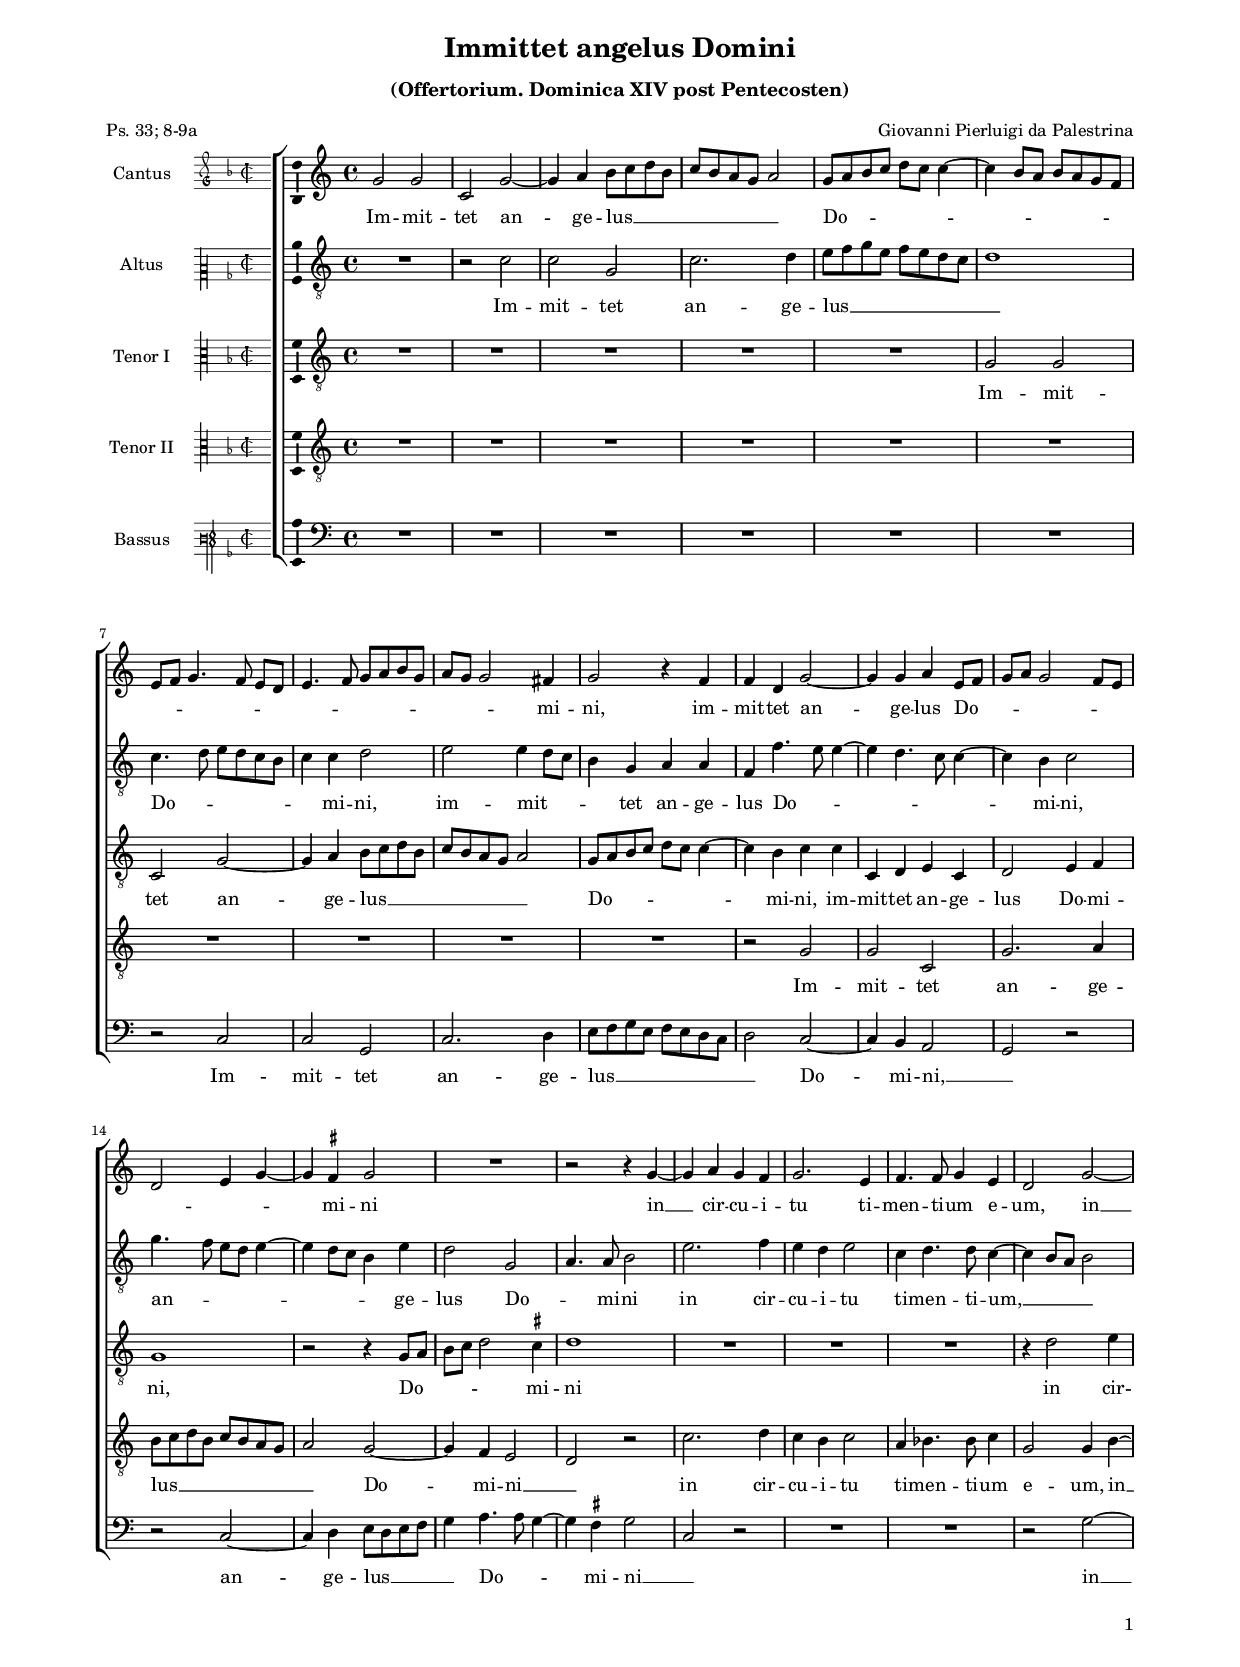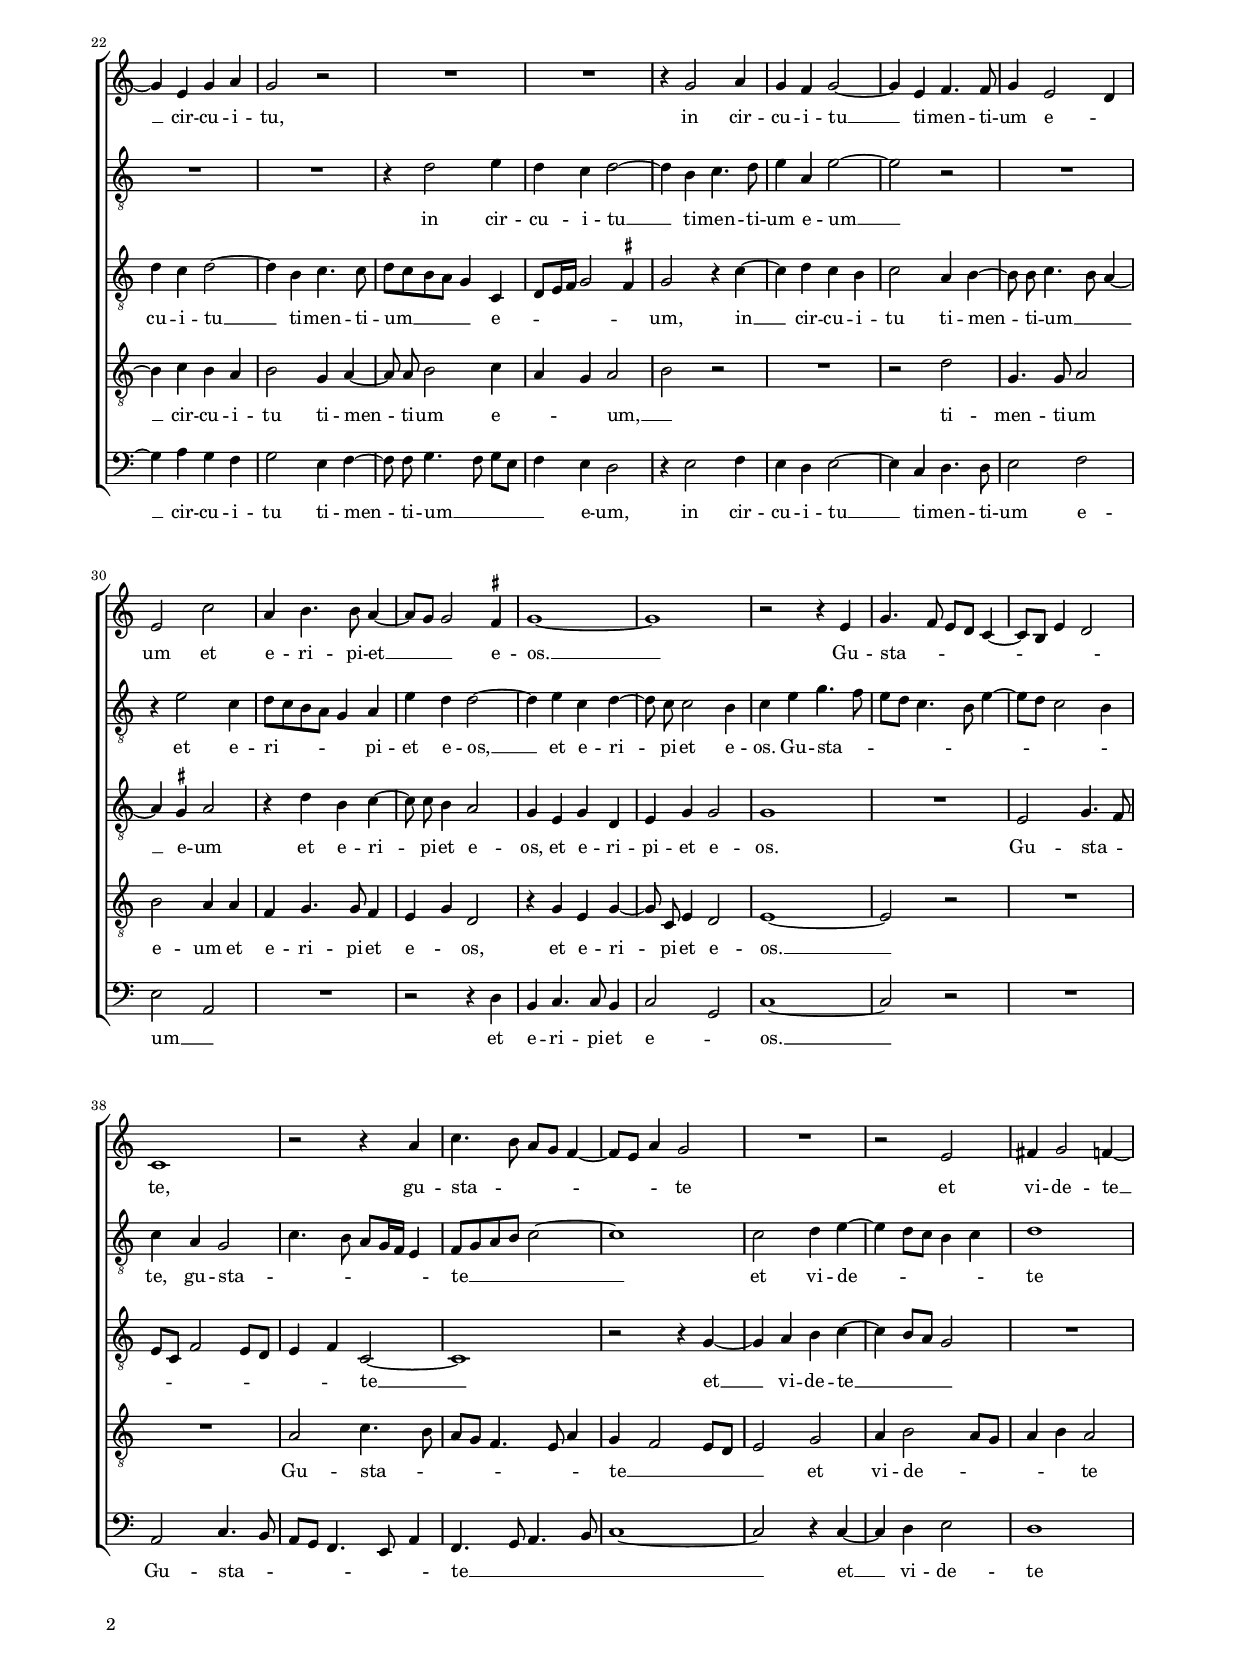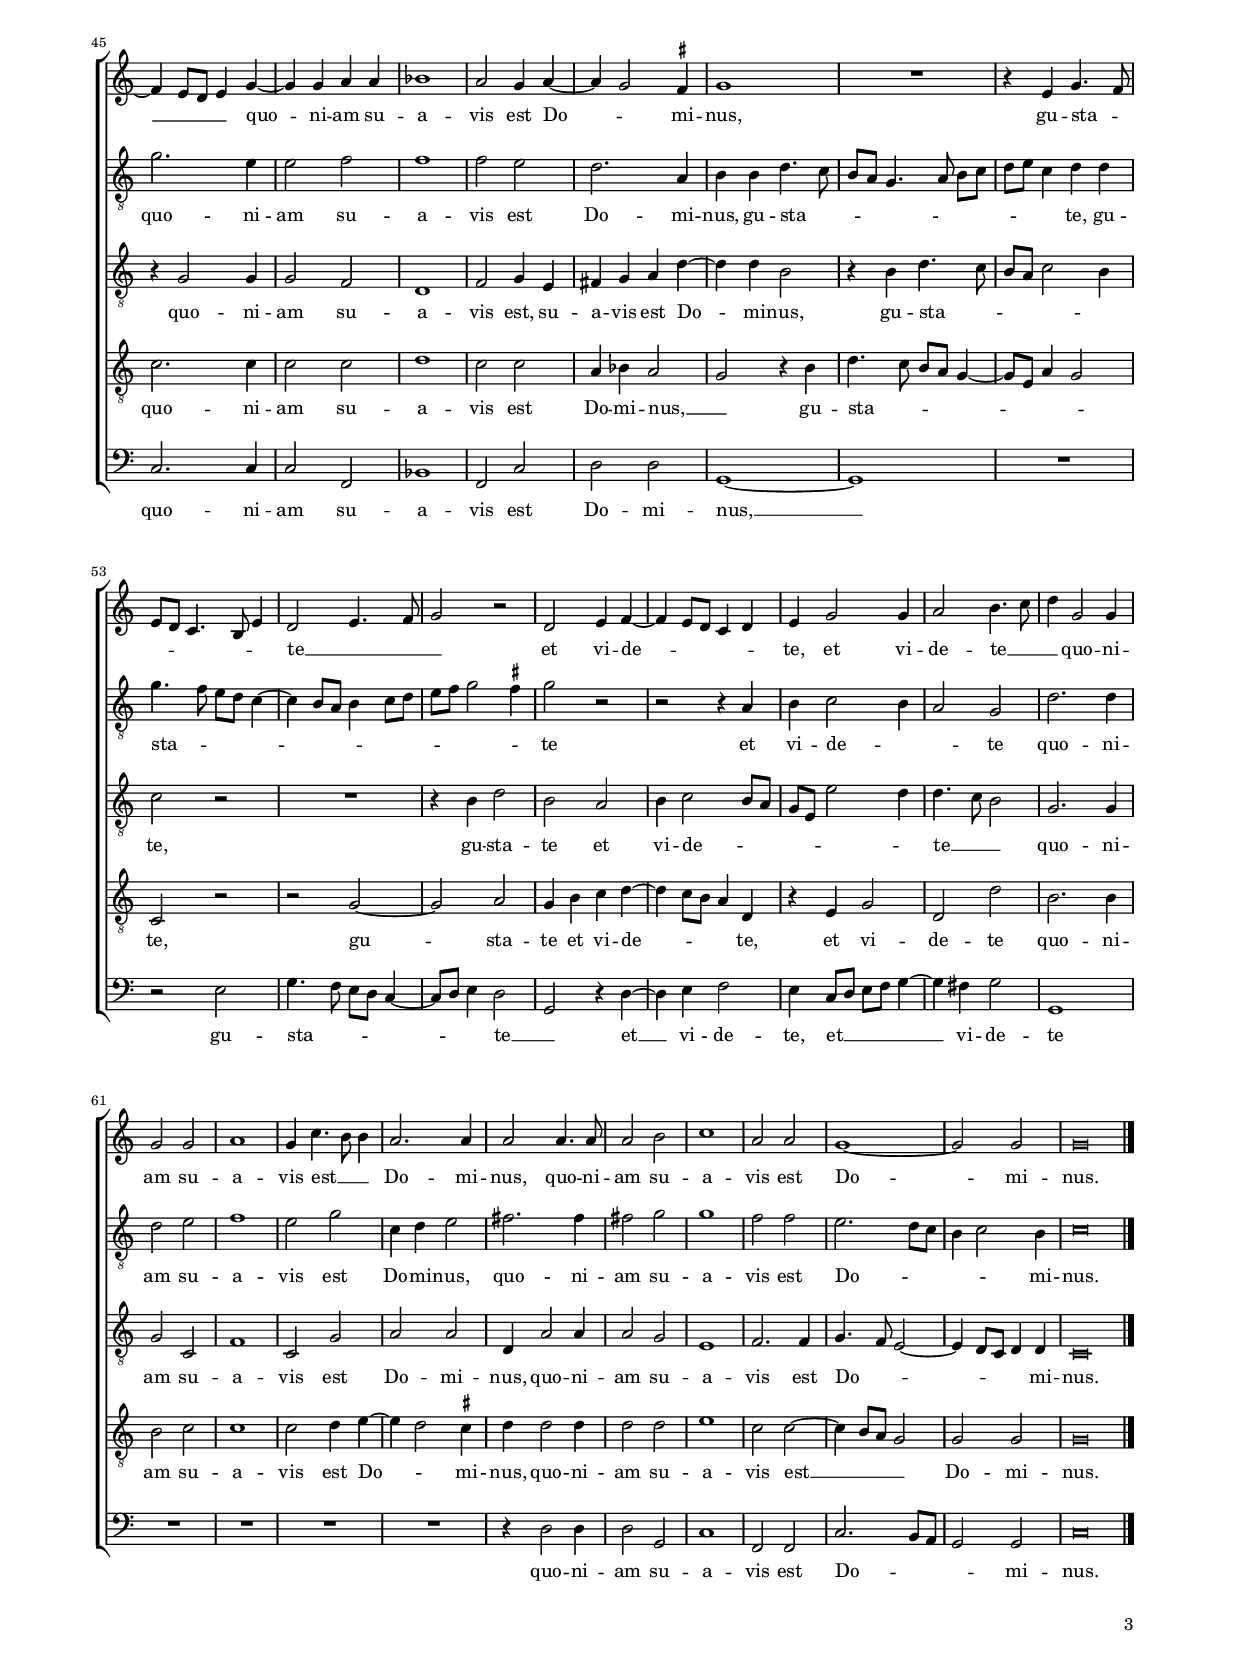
\header
{
  title="Immittet angelus Domini"
  subtitle=\markup { \column { \vspace #0.5 "(Offertorium. Dominica XIV post Pentecosten)" \transparent "x" } }
  composer="Giovanni Pierluigi da Palestrina"
  poet="Ps. 33; 8-9a"
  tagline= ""
}

\version "2.24.1"
\language deutsch
#(set-global-staff-size 15)
% #(set-default-paper-size "letter")
#(ly:set-option 'point-and-click #f)




	ficta = { \once \set suggestAccidentals = ##t }

	forget = #(define-music-function (music) (ly:music?) #{
		\accidentalStyle forget
		$music
		\accidentalStyle default
		#})

    
\paper
	{
	top-margin = 1.6 \cm
	bottom-margin = 1 \cm
	left-margin = 1.8 \cm
	right-margin = 1.8 \cm
	ragged-bottom = ##f
	ragged-last-bottom = ##t
	print-page-number = ##f
	system-system-spacing = #'((basic-distance . 17) (minimum-distance . 14) (padding . 5) (strechability . 150))
	oddFooterMarkup=\markup   \fill-line { "" \fromproperty #'page:page-number-string }
	evenFooterMarkup=\markup  \fill-line { \fromproperty #'page:page-number-string "" }
	last-bottom-spacing = #'((basic-distance . 12) (minimum-distance . 7) (padding . 4))
%	systems-per-page = 3
%   page-count = 3
%	min-systems-per-page = 3
	}

	
global = {
	\key f \major
	\time 4/4
	\set Score.tempoHideNote = ##t
	\tempo 4 = 100
	\skip 1*70
	\set Score.measureLength = #(ly:make-moment 2/1)
	\skip 1*2 \bar "|."
	}
    

incipitcantus = \relative c' {
    \time 2/2
    \clef "petrucci-g2"
    \key f \major
    }
    
incipitcantusVoice = <<
    \new MensuralVoice <<
        { s1 \noBreak }
        \incipitcantus
    >>
    >>
    
    
incipitaltus = \relative c' {
    \time 2/2
    \clef "petrucci-c2"
    \key f \major
    s4 \bar ""
    }
    
incipitaltusVoice = <<
    \new MensuralVoice <<
        { s1 \noBreak }
        \incipitaltus
    >>
    >>
    
incipittenor = \relative c' {
    \time 2/2
    \clef "petrucci-c3"
    \key f \major
    }
    
incipittenorVoice = <<
    \new MensuralVoice <<
        { s1 \noBreak }
        \incipittenor
    >>
    >>
    
incipitquintus = \relative c' {
    \time 2/2
    \clef "petrucci-c3"
    \key f \major
    }
    
incipitquintusVoice = <<
    \new MensuralVoice <<
        { s1 \noBreak }
        \incipitquintus
    >>
    >>
    
    
incipitbassus= \relative c {
    \time 2/2
    \clef "petrucci-f3"
    \key f \major
    }
    
incipitbassusVoice = <<
    \new MensuralVoice <<
        { s1 \noBreak }
        \incipitbassus
    >>
    >>


cantus =  \relative c''
	{
	c2 c
	f,2 c'~
	c4 d e8 f g e
	f8 e d c d2
%5
	c8 d e f g f f4~ |
	f4 e8 d e8 d c b
	a8 b c4. b8 a[ g]
	a4. b8 c8 d e c
	d8 c c2 h4
%10
	c2 r4 b |
	b4 g c2~
	c4 c d a8 b
	c8 d c2 b8 a
	g2 a4 c~
%15
	c4 \ficta h c2 |
	R1
	r2 r4 c~
	c4 d c b
	c2. a4
%20
	b4. b8 c4 a |
	g2 c~
	c4 a c d
	c2 r
	R1
%25
	R1 |
	r4 c2 d4
	c4 b c2~
	c4 a b4. b8
	c4 a2 g4
%30
	a2 f' |
	d4 e4. e8 d4~
	d8 c c2 \ficta h4
	c1~
	c1
%35
	r2 r4 a |
	c4. b8 a g f4~
	f8 e a4 g2
	f1
	r2 r4 d'
%40
	f4. e8 d c b4~ |
	b8 a d4 c2
	R1
	r2 a
	h4 c2 b4~
%45
	b4 a8 g a4 c~ |
	c4 c d d
	es1
	d2 c4 d~
	d4 c2 \ficta h4
%50
	c1 |
	R1
	r4 a c4. b8
	a8 g f4. e8 a4
	g2 a4. b8
%55
	c2 r |
	g2 a4 b~
	b4 a8 g f4 g
	a4 c2 c4
	d2 e4. f8
%60
	g4 c,2 c4 |
	c2 c
	d1
	c4 f4. e8 e4
	d2. d4
%65
	d2 d4. d8 |
	d2 e
	f1
	d2 d
	c1~
%70
	c2 c |
	c\breve |
	}


altus =  \relative c'
	{
	R1
	r2 f
	f2 c
	f2. g4
%5
	a8 b c a b a g f |
	g1
	f4. g8 a8 g f e
	f4 f g2
	a2 a4 g8 f
%10
	e4 c d d |
	b4 b'4. a8 a4~
	a4 g4. f8 f4~
	f4 e f2
	c'4. b8 a g a4~
%15
	a4 g8 f e4 a |
	g2 c,
	d4. d8 e2
	a2. b4
	a4 g a2
%20
	f4 g4. g8 f4~ |
	f4 e8 d e2
	R1
	R1
	r4 g2 a4
%25
	g4 f g2~ |
	g4 e f4. g8
	a4 d, a'2~
	a2 r
	R1
%30
	r4 a2 f4 |
	g8 f e d c4 d
	a'4 g g2~
	g4 a f g~
	\autoBeamOff g8 f \autoBeamOn f2 e4
%35
	f4 a c4. b8 |
	a8 g f4. e8 a4~
	a8 g f2 e4
	f4 d c2
	f4. e8 d8 c16 b a4
%40
	b8 c d e f2~ |
	f1
	f2 g4 a~
	a4 g8 f e4 f
	g1
%45
	c2. a4 |
	a2 b
	b1
	b2 a
	g2. d4
%50
	e4 e g4. f8 |
	e8 d c4. d8 e[ f]
	g8 a f4 g g
	c4. b8 a g f4~
	f4 e8 d e4 f8 g
%55
	a8 b c2 \ficta h4 |
	c2 r
	r2 r4 d,
	e4 f2 e4
	d2 c
%60
	g'2. g4 |
	g2 a
	b1
	a2 c
	f,4 g a2
%65
	h2. h4 |
	h2 c
	c1
	b2 b
	a2. g8 f
%70
	e4 f2 e4 |
	f\breve |
	}


tenor =  \relative c'
	{
	R1
	R1
	R1
	R1
%5
	R1 |
	c2 c
	f,2 c'~
	c4 d e8 f g e
	f8 e d c d2
%10
	c8 d e f g f f4~ |
	f4 e f f
	f,4 g a f
	g2 a4 b
	c1
%15
	r2 r4 c8 d |
	e8 f g2 \ficta fis4
	g1
	R1
	R1
%20
	R1 |
	r4 g2 a4
	g4 f g2~
	g4 e f4. f8
	g8 f e d c4 f,
%25
	g8 a16 b c2 \ficta h4 |
	c2 r4 f~
	f4 g f e
	f2 d4 e~
	\autoBeamOff e8 e \autoBeamOn f4. e8 d4~
%30
	d4 \ficta cis d2 |
	r4 g e f~
	\autoBeamOff f8 f \autoBeamOn e4 d2
	c4 a c g
	a4 c c2
%35
	c1 |
	R1
	a2 c4. b8
	a8 f b2 a8 g
	a4 b f2~
%40
	f1 |
	r2 r4 c'~
	c4 d e f~
	f4 e8 d c2
	R1
%45
	r4 c2 c4 |
	c2 b
	g1
	b2 c4 a
	h4 c d g~
%50
	g4 g e2 |
	r4 e g4. f8
	e8 d f2 e4
	f2 r
	R1
%55
	r4 e g2 |
	e2 d
	e4 f2 e8 d
	c8 a a'2 g4
	g4. f8 e2
%60
	c2. c4 |
	c2 f,
	b1
	f2 c'
	d2 d
%65
	g,4 d'2 d4 |
	d2 c
	a1
	b2. b4
	c4. b8 a2~
%70
	a4 g8 f g4 g |
	f\breve |
	}


quintus  =  \relative c'
	{
	R1
	R1
	R1
	R1
%5
	R1 |
	R1
	R1
	R1
	R1
%10
	R1 |
	r2 c
	c2 f,
	c'2. d4
	e8 f g e f e d c
%15
	d2 c~ |
	c4 b a2
	g2 r
	f'2. g4
	f4 e f2
%20
	d4 es4. es8 f4  |
	c2 c4 e~
	e4 f e d
	e2 c4 d~
	\autoBeamOff d8 d \autoBeamOn e2 f4
%25
	d4 c d2 |
	e2 r
	R1
	r2 g
	c,4. c8 d2
%30
	e2 d4 d |
	b4 c4. c8 b4
	a4 c g2
	r4 c a c~
	\autoBeamOff c8 f, \autoBeamOn a4 g2
%35
	a1~ |
	a2 r
	R1
	R1
	d2 f4. e8
%40
	d8 c b4. a8 d4 |
	c4 b2 a8 g
	a2 c
	d4 e2 d8 c
	d4 e d2
%45
	f2. f4 |
	f2 f
	g1
	f2 f
	d4 es d2
%50
	c2 r4 e |
	g4. f8 e d c4~
	c8 a d4 c2
	f,2 r
	r2 c'~
%55
	c2 d |
	c4 e f g~
	g4 f8 e d4 g,
	r4 a c2
	g2 g'
%60
	e2. e4 |
	e2 f
	f1
	f2 g4 a~
	a4 g2 \ficta fis4
%65
	g4 g2 g4 |
	g2 g
	a1
	f2 f~
	f4 e8 d c2
%70
	c2 c |
	c\breve |
	}


bassus  =  \relative c
	{
	R1
	R1
	R1
	R1
%5
	R1 |
	R1
	r2 f
	f2 c
	f2. g4
%10
	a8 b c a b a g f |
	g2 f~
	f4 e d2
	c2 r
	r2 f~
%15
	f4 g a8 g a b |
	c4 d4. d8 c4~
	c4 \ficta h c2
	f,2 r
	R1
%20
	R1 |
	r2 c'~
	c4 d c b
	c2 a4 b~
	\autoBeamOff b8 b \autoBeamOn c4. b8 c[ a]
%25
	b4 a g2 |
	r4 a2 b4
	a4 g a2~
	a4 f g4. g8
	a2 b
%30
	a2 d, |
	R1
	r2 r4 g
	e4 f4. f8 e4
	f2 c
%35
	f1~ |
	f2 r
	R1
	d2 f4. e8
	d8 c b4. a8 d4
%40
	b4. c8 d4. e8 |
	f1~
	f2 r4 f~
	f4 g a2
	g1
%45
	f2. f4 |
	f2 b,
	es1
	b2 f'
	g2 g
%50
	c,1~ |
	c1
	R1
	r2 a'
	c4. b8 a g f4~
%55
	f8 g a4 g2 |
	c,2 r4 g'~
	g4 a b2
	a4 f8 g a b c4~
	c4 h c2
%60
	c,1 |
	R1
	R1
	R1
	R1
%65
	r4 g'2 g4 |
	g2 c,
	f1
	b,2 b
	f'2. e8 d
%70
	c2 c |
	f\breve |
	}


lyricscantus = \lyricmode {
    Im -- mit -- tet an -- ge -- lus __ _ _ _ _ _ _ _ _ Do -- _ _ _ _ _ _ _ _ _ _ _ _ _ _ _ _ _ _ _ _ _ _ _ _ _ _ _ mi -- ni,
    im -- mit -- tet an -- ge -- lus Do -- _ _ _ _ _ _ _ _ _ mi -- ni
    in __ cir -- cu -- i -- tu ti -- men -- ti -- um e -- um,
    in __ cir -- cu -- i -- tu,
    in cir -- cu -- i -- tu __ ti -- men -- ti -- um e -- _ um
    et e -- ri -- pi -- et __ _ _ e -- os. __
    Gu -- sta -- _ _ _ _ _ _ _ te,
    gu -- sta -- _ _ _ _ _ _ te et vi -- de -- te __ _ _ _ 
    quo -- ni -- am su -- a -- vis est Do -- _ mi -- nus,
    gu -- sta -- _ _ _ _ _ _ te __ _ _ _ et vi -- de -- _ _ _ _ te,
    et vi -- de -- te __ _ _
    quo -- ni -- am su -- a -- vis est __ _ _ Do -- mi -- nus,
    quo -- ni -- am su -- a -- vis est Do -- mi -- nus.
	}


lyricsaltus = \lyricmode {
    Im -- mit -- tet an -- ge -- lus __ _ _ _ _ _ _ _ _ Do -- _ _ _ _ _ _ mi -- ni,
    im -- mit -- _ _ _ tet an -- ge -- lus Do -- _ _ _ _ _ mi -- ni,
    an -- _ _ _ _ _ _ _ ge -- lus Do -- _ mi -- ni
    in cir -- cu -- i -- tu ti -- men -- ti -- um, __ _ _ _
    in cir -- cu -- i -- tu __ ti -- men -- ti -- um e -- um __
    et e -- ri -- _ _ _ _ pi -- et e -- os, __
    et e -- ri -- pi -- et e -- os.
    Gu -- sta -- _ _ _ _ _ _ _ _ _ te,
    gu -- sta -- _ _ _ _ _ _ te __ _ _ _ _ et vi -- de -- _ _ _ _ te
    quo -- ni -- am su -- a -- vis est Do -- mi -- nus,
    gu -- sta -- _ _ _ _ _ _ _ _ _ _ te,
    gu -- sta -- _ _ _ _ _ _ _ _ _ _ _ _ _ te et vi -- de -- _ _ te
    quo -- ni -- am su -- a -- vis est Do -- mi -- nus,
    quo -- ni -- am su -- a -- vis est Do -- _ _ _ _ mi -- nus.
	}


lyricstenor = \lyricmode {
    Im -- mit -- tet an -- ge -- lus __ _ _ _ _ _ _ _ _ Do -- _ _ _ _ _ _ mi -- ni,
    im -- mit -- tet an -- ge -- lus Do -- mi -- ni,
    Do -- _ _ _ _ mi -- ni
    in cir -- cu -- i -- tu __ ti -- men -- ti -- um __ _ _ _ _ e -- _ _ _ _ _ um,
    in __ cir -- cu -- i -- tu ti -- men -- ti -- um __ _ _ e -- um
    et e -- ri -- pi -- et e -- os,
    et e -- ri -- pi -- et e -- os.
    Gu -- sta -- _ _ _ _ _ _ _ _ te __ et __ vi -- de -- te __ _ _ _ 
    quo -- ni -- am su -- a -- vis est,
    su -- a -- vis est Do -- mi -- nus,
    gu -- sta -- _ _ _ _ _ te,
    gu -- sta -- te et vi -- de -- _ _ _ _ _ _ te __ _ _
    quo -- ni -- am su -- a -- vis est Do -- mi -- nus,
    quo -- ni -- am su -- a -- vis est Do -- _ _ _ _ _ mi -- nus.
	}


lyricsquintus = \lyricmode {
    Im -- mit -- tet an -- ge -- lus __ _ _ _ _ _ _ _ _ Do -- mi -- ni __ _
    in cir -- cu -- i -- tu ti -- men -- ti -- um e -- um,
    in __ cir -- cu -- i -- tu ti -- men -- ti -- um e -- _ _ um, __ _
    ti -- men -- ti -- um e -- um
    et e -- ri -- pi -- et e -- _ os,
    et e -- ri -- pi -- et e -- os. __
    Gu -- sta -- _ _ _ _ _ _ te __ _ _ _ _ et vi -- de -- _ _ _ _ te
    quo -- ni -- am su -- a -- vis est Do -- mi -- nus, __ _
    gu -- sta -- _ _ _ _ _ _ _ te,
    gu -- sta -- te et vi -- de -- _ _ _ te,
    et vi -- de -- te
    quo -- ni -- am su -- a -- vis est Do -- _ mi -- nus,
    quo -- ni -- am su -- a -- vis est __ _ _ _ Do -- mi -- nus.
	}


lyricsbassus = \lyricmode {
    Im -- mit -- tet an -- ge -- lus __ _ _ _ _ _ _ _ _ Do -- mi -- ni, __ _
    an -- ge -- lus __ _ _ _ _ Do -- _ _ mi -- ni __ _
    in __ cir -- cu -- i -- tu ti -- men -- ti -- um __ _ _ _ _ e -- um,
    in cir -- cu -- i -- tu __ ti -- men -- ti -- um e -- um __ _
    et e -- ri -- pi -- et e -- _ os. __
    Gu -- sta -- _ _ _ _ _ _ te __ _ _ _ _ et __ vi -- de -- te
    quo -- ni -- am su -- a -- vis est Do -- mi -- nus, __
    gu -- sta -- _ _ _ _ _ _ te __ _ et __ vi -- de -- te,
    et __ _ _ _ _ vi -- de -- te
    quo -- ni -- am su -- a -- vis est Do -- _ _ _ mi -- nus.
	}


\score
{  
	\transpose f c {
	\new ChoirStaff \with { \override StaffGrouper.staff-staff-spacing.basic-distance = #12 }
	<<

	\new Staff << \global
	\new Voice="v1" {
		\set Staff.instrumentName="Cantus"
		\incipit \incipitcantusVoice
%		\set Staff.instrumentName= "S"
		\set Staff.midiInstrument = "reed organ"
		\clef violin
		\cantus }
	\new Lyrics \lyricsto "v1" {\lyricscantus }
	>>


	\new Staff << \global
	\new Voice="v2" {
		\set Staff.instrumentName="Altus"
		\incipit \incipitaltusVoice
%		\set Staff.instrumentName= "A"
		\set Staff.midiInstrument = "reed organ"
		\clef "G_8" % violin
		\altus}
	\new Lyrics \lyricsto "v2" {\lyricsaltus }
	>>


	\new Staff << \global
	\new Voice="v3" {
		\set Staff.instrumentName="Tenor I"
		\incipit \incipittenorVoice
%		\set Staff.instrumentName= "T"
		\set Staff.midiInstrument = "reed organ"
		\clef "G_8"
		\tenor }
	\new Lyrics \lyricsto "v3" {\lyricstenor }
	>>


	\new Staff << \global
	\new Voice="v5" {
		\set Staff.instrumentName="Tenor II"
		\incipit \incipitquintusVoice
%		\set Staff.instrumentName= "Q"
		\set Staff.midiInstrument = "reed organ"
		\clef "G_8"
		\quintus}
	\new Lyrics \lyricsto "v5" {\lyricsquintus }
	>>


	\new Staff << \global
	\new Voice="v4" {
		\set Staff.instrumentName="Bassus"
		\incipit \incipitbassusVoice
%		\set Staff.instrumentName= "B"
		\set Staff.midiInstrument = "reed organ"
		\clef bass 
		\bassus }
	\new Lyrics \lyricsto "v4" {\lyricsbassus}
	>>

	>>
	} % transpose

	\layout
	{
	indent = 3\cm
    incipit-width = 1.3 \cm
	\context { \Lyrics \override VerticalAxisGroup.nonstaff-relatedstaff-spacing.padding = #1.4 }
%	\context { \Lyrics \override LyricText.font-size = #1 }
	\context { \Staff \override TimeSignature.break-visibility = #end-of-line-invisible }
	\context { \Staff \consists Ambitus_engraver }
	\context { \Score \override BarNumber.padding = #2 }
	\context { \Voice \override NoteHead.style = #'baroque }
	}

\midi
	{    	
	}

}


% EOF
